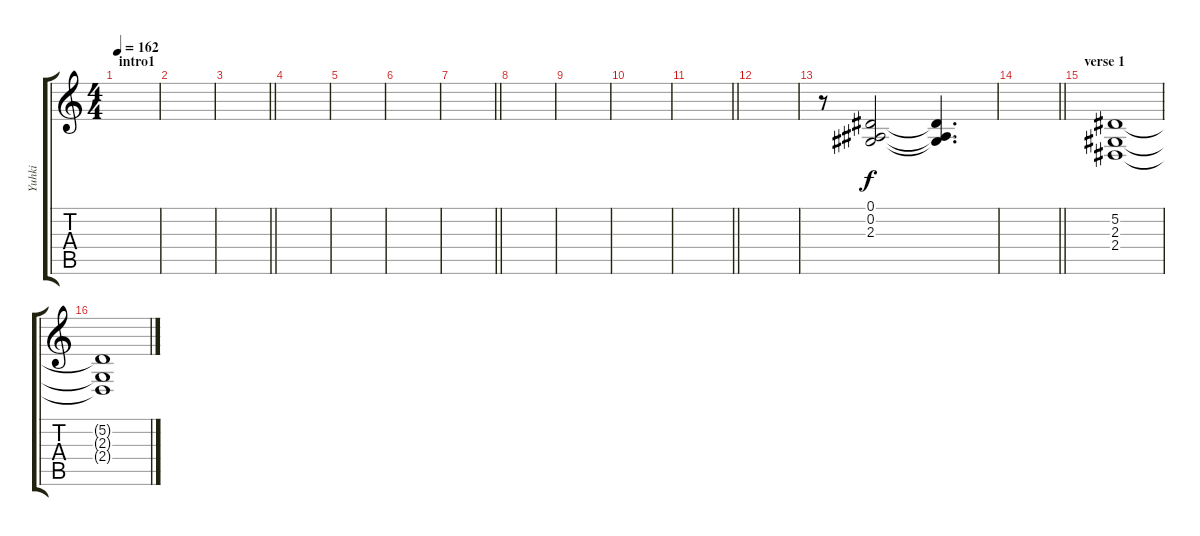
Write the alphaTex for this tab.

\track ("Yuhki" "Yuhki") {instrument drawbarorgan}
\staff {score tabs}
\tuning (Eb4 Bb3 Gb3 Db3 Ab2 Eb2) {hide}
\ts (4 4)
\section ("" "intro1")
\tempo 162
\clef g2
\ks c
|
|
\barLineRight lightlight
|
|
|
|
\barLineRight lightlight
|
|
|
|
\barLineRight lightlight
|
|
r.8 (0.1 0.2 2.3).2 (0.1{t} 0.2{t} 2.3{t}).4{d} |
\barLineRight lightlight
|
\section ("" "verse 1")
(5.2 2.3 2.4).1 |
(5.2{t} 2.3{t} 2.4{t}).1
